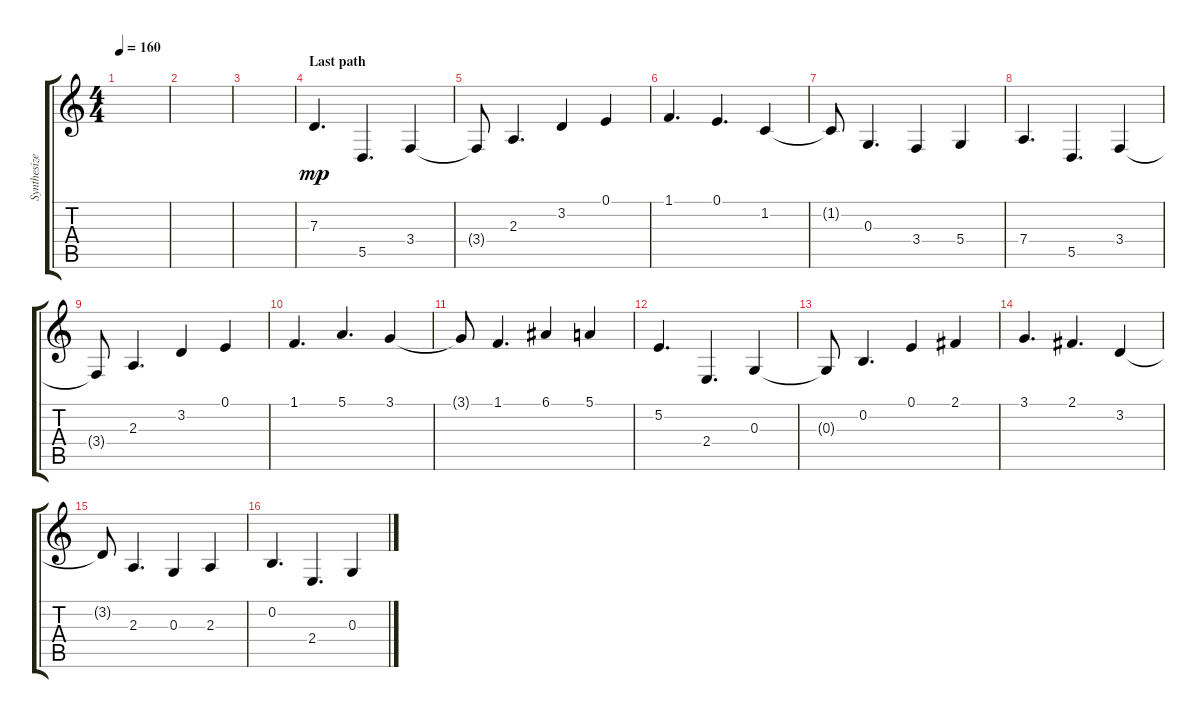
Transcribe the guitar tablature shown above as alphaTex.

\track ("Synthesizer" "Synthesize") {instrument pad7halo}
\staff {score tabs}
\tuning (E4 B3 G3 D3 A2 E2) {hide}
\ts (4 4)
\tempo 160
\clef g2
\ks c
|
|
|
\section ("" "Last path")
7.3.4{d dy mp} 5.5.4{d} 3.4.4 |
3.4{t}.8 2.3.4{d} 3.2.4 0.1.4 |
1.1.4{d} 0.1.4{d} 1.2.4 |
1.2{t}.8 0.3.4{d} 3.4.4 5.4.4 |
7.4.4{d} 5.5.4{d} 3.4.4 |
3.4{t}.8 2.3.4{d} 3.2.4 0.1.4 |
1.1.4{d} 5.1.4{d} 3.1.4 |
3.1{t}.8 1.1.4{d} 6.1.4 5.1.4 |
5.2.4{d} 2.4.4{d} 0.3.4 |
0.3{t}.8 0.2.4{d} 0.1.4 2.1.4 |
3.1.4{d} 2.1.4{d} 3.2.4 |
3.2{t}.8 2.3.4{d} 0.3.4 2.3.4 |
0.2.4{d} 2.4.4{d} 0.3.4
